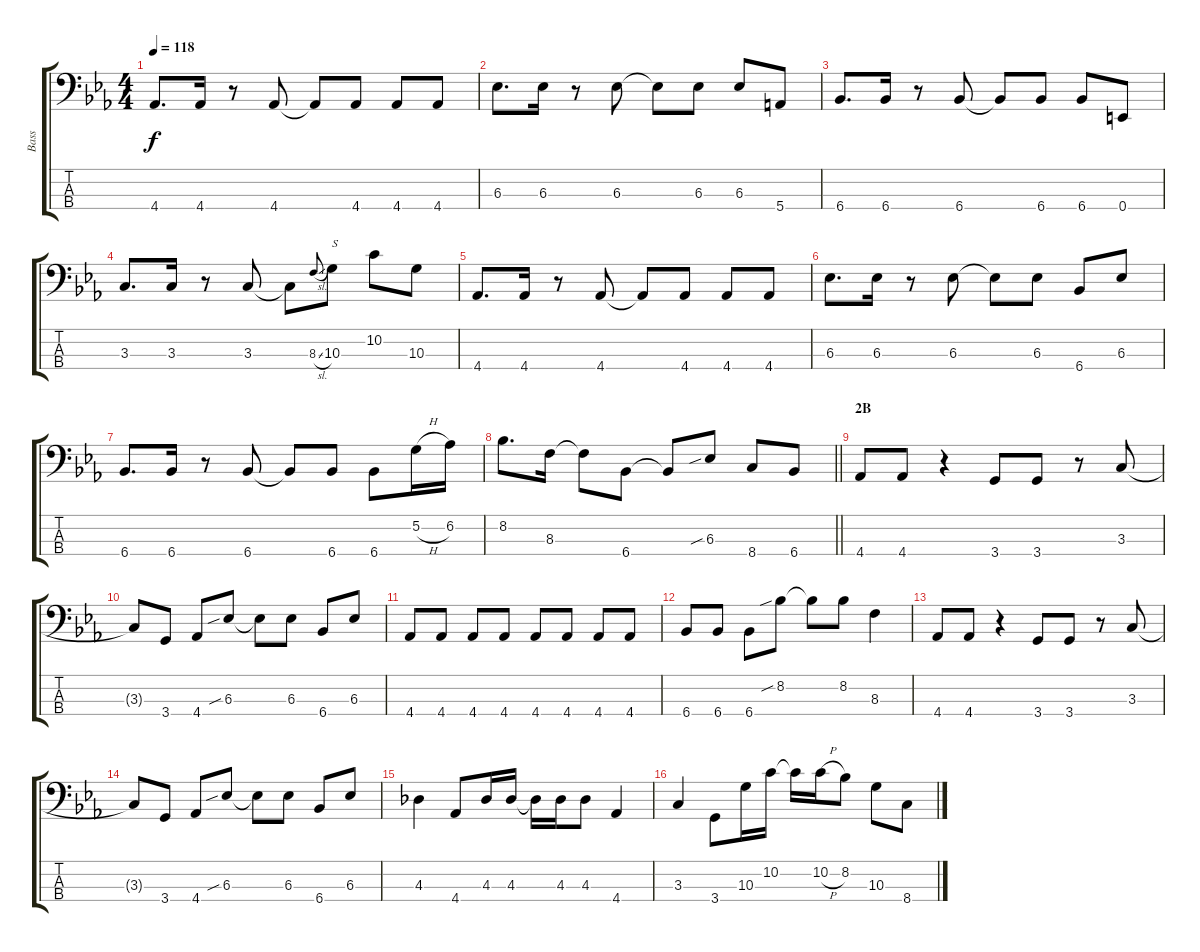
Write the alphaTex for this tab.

\track ("Bass" "Bass") {instrument electricbassfinger}
\staff {score tabs}
\tuning (G2 D2 A1 E1) {hide}
\ts (4 4)
\tempo 118
\clef f4
\ks eb
4.4.8{d dy f} 4.4.16 r.8 4.4.8 4.4{t}.8 4.4.8 4.4.8 4.4.8 |
6.3.8{d} 6.3.16 r.8 6.3.8 6.3{t}.8 6.3.8 6.3.8 5.4.8 |
6.4.8{d} 6.4.16 r.8 6.4.8 6.4{t}.8 6.4.8 6.4.8 0.4.8 |
3.3.8{d} 3.3.16 r.8 3.3.8 3.3{t}.8 8.3{sl}.8{gr onbeat} 10.3.8{txt "S"} 10.2.8 10.3.8 |
4.4.8{d} 4.4.16 r.8 4.4.8 4.4{t}.8 4.4.8 4.4.8 4.4.8 |
6.3.8{d} 6.3.16 r.8 6.3.8 6.3{t}.8 6.3.8 6.4.8 6.3.8 |
6.4.8{d} 6.4.16 r.8 6.4.8 6.4{t}.8 6.4.8 6.4.8 5.2{h}.16 6.2.16 |
\barLineRight lightlight
8.2.8{d} 8.3.16 8.3{t}.8 6.4.8 6.4{t}.8 6.3{sib}.8 8.4.8 6.4.8 |
\section ("" "2B")
4.4.8 4.4.8 r.4 3.4.8 3.4.8 r.8 3.3.8 |
3.3{t}.8 3.4.8 4.4.8 6.3{sib}.8 6.3{t}.8 6.3.8 6.4.8 6.3.8 |
4.4.8 4.4.8 4.4.8 4.4.8 4.4.8 4.4.8 4.4.8 4.4.8 |
6.4.8 6.4.8 6.4.8 8.2{sib}.8 8.2{t}.8 8.2.8 8.3.4 |
4.4.8 4.4.8 r.4 3.4.8 3.4.8 r.8 3.3.8 |
3.3{t}.8 3.4.8 4.4.8 6.3{sib}.8 6.3{t}.8 6.3.8 6.4.8 6.3.8 |
4.3.4 4.4.8 4.3.16 4.3.16 4.3{t}.16 4.3.16 4.3.8 4.4.4 |
3.3.4 3.4.8 10.3.16 10.2.16 10.2{t}.16 10.2{h}.16 8.2.8 10.3.8 8.4.8
